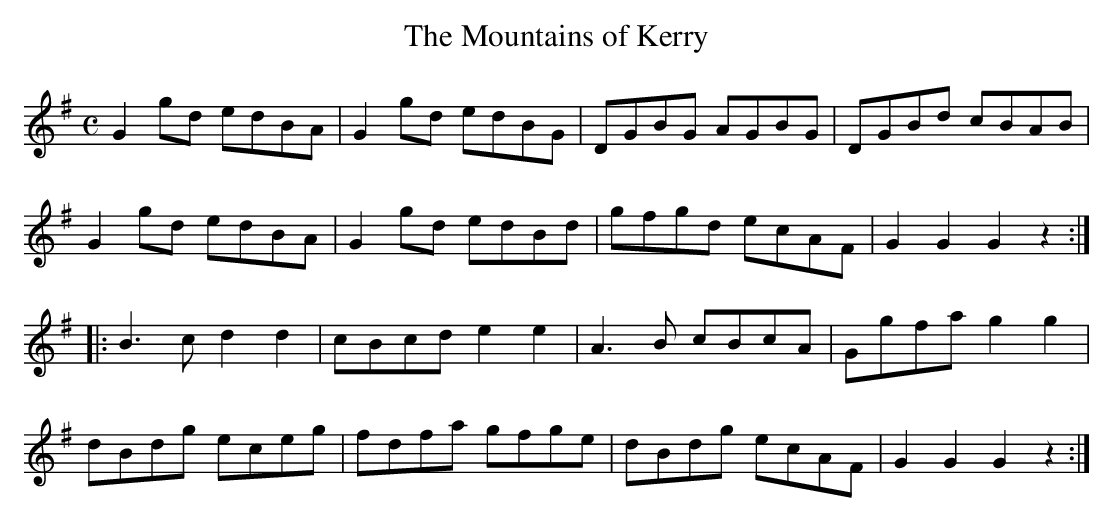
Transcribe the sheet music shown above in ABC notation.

X:1
T: The Mountains of Kerry
M: C
L: 1/8
K: G
   G2 gd edBA  | G2 gd edBG  | DGBG AGBG | DGBd   cBAB  |
   G2 gd edBA  | G2 gd edBd  | gfgd ecAF | G2 G2 G2 z2 :|
|: B3 c  d2 d2 | cBcd  e2 e2 | A3 B cBcA | Ggfa  g2 g2  |
   dBdg  eceg  | fdfa  gfge  | dBdg ecAF | G2 G2 G2 z2 :|
